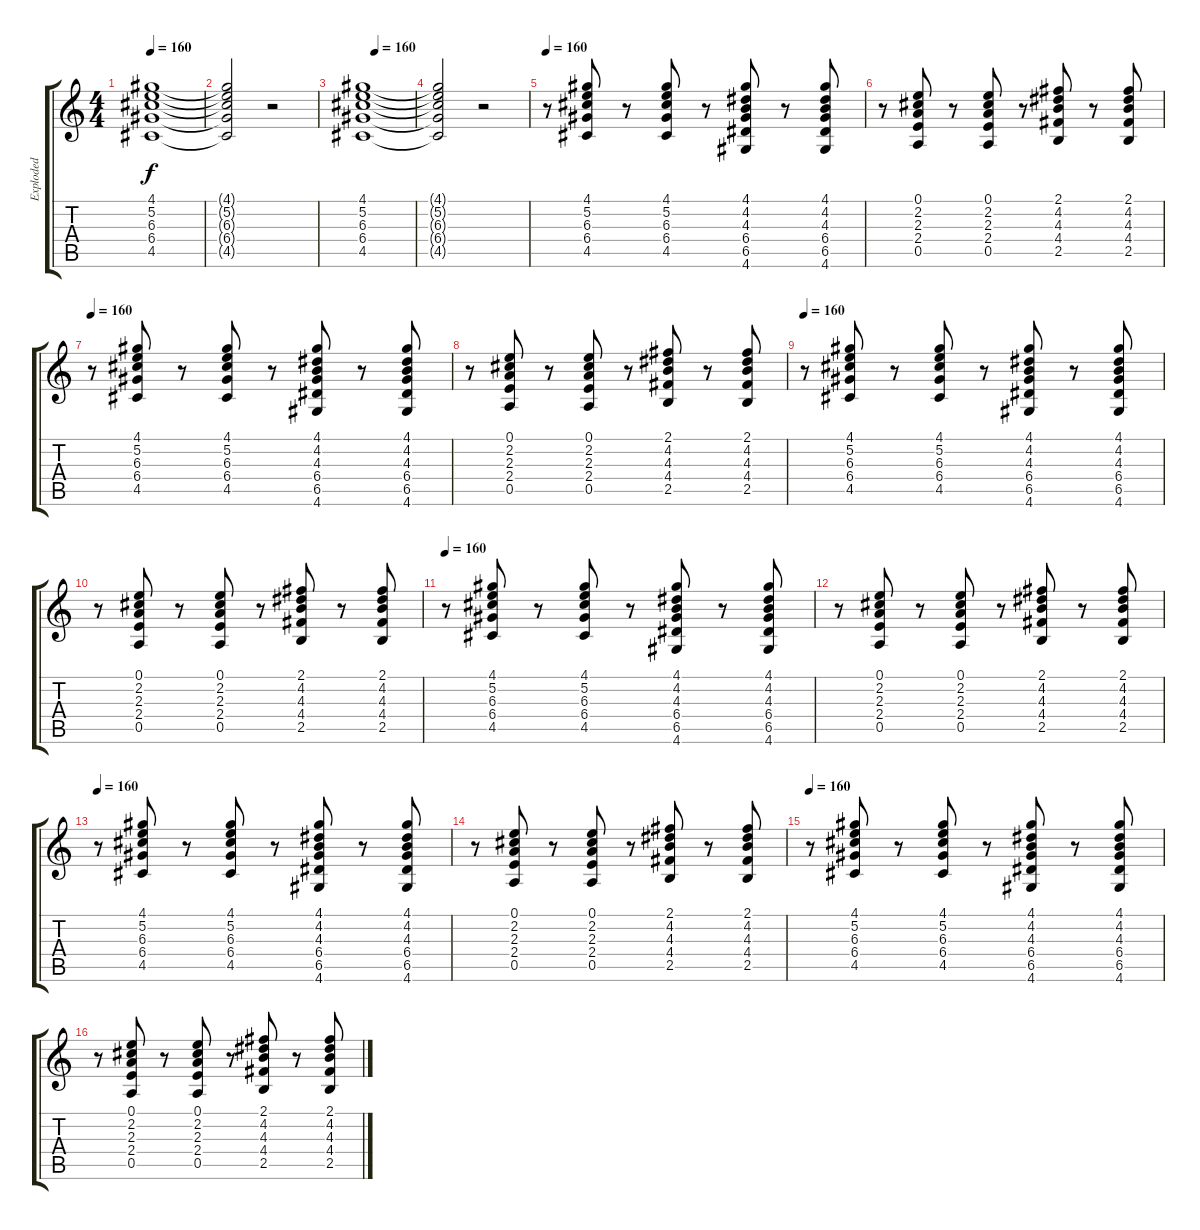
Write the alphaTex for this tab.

\track ("Exploded" "Exploded") {instrument acousticguitarnylon}
\staff {score tabs}
\tuning (E4 B3 G3 D3 A2 E2) {hide}
\ts (4 4)
\tempo 160
\clef g2
\ks c
(4.1 5.2 6.3 6.4 4.5).1{dy f instrument acousticguitarnylon} |
(4.1{t} 5.2{t} 6.3{t} 6.4{t} 4.5{t}).2 r.2 |
\tempo (160 0.25)
(4.1 5.2 6.3 6.4 4.5).1 |
(4.1{t} 5.2{t} 6.3{t} 6.4{t} 4.5{t}).2 r.2 |
\tempo 160
r.8 (4.1 5.2 6.3 6.4 4.5).8 r.8 (4.1 5.2 6.3 6.4 4.5).8 r.8 (4.1 4.2 4.3 6.4 6.5 4.6).8 r.8 (4.1 4.2 4.3 6.4 6.5 4.6).8 |
r.8 (0.1 2.2 2.3 2.4 0.5).8 r.8 (0.1 2.2 2.3 2.4 0.5).8 r.8 (2.1 4.2 4.3 4.4 2.5).8 r.8 (2.1 4.2 4.3 4.4 2.5).8 |
\tempo 160
r.8 (4.1 5.2 6.3 6.4 4.5).8 r.8 (4.1 5.2 6.3 6.4 4.5).8 r.8 (4.1 4.2 4.3 6.4 6.5 4.6).8 r.8 (4.1 4.2 4.3 6.4 6.5 4.6).8 |
r.8 (0.1 2.2 2.3 2.4 0.5).8 r.8 (0.1 2.2 2.3 2.4 0.5).8 r.8 (2.1 4.2 4.3 4.4 2.5).8 r.8 (2.1 4.2 4.3 4.4 2.5).8 |
\tempo 160
r.8 (4.1 5.2 6.3 6.4 4.5).8 r.8 (4.1 5.2 6.3 6.4 4.5).8 r.8 (4.1 4.2 4.3 6.4 6.5 4.6).8 r.8 (4.1 4.2 4.3 6.4 6.5 4.6).8 |
r.8 (0.1 2.2 2.3 2.4 0.5).8 r.8 (0.1 2.2 2.3 2.4 0.5).8 r.8 (2.1 4.2 4.3 4.4 2.5).8 r.8 (2.1 4.2 4.3 4.4 2.5).8 |
\tempo 160
r.8 (4.1 5.2 6.3 6.4 4.5).8 r.8 (4.1 5.2 6.3 6.4 4.5).8 r.8 (4.1 4.2 4.3 6.4 6.5 4.6).8 r.8 (4.1 4.2 4.3 6.4 6.5 4.6).8 |
r.8 (0.1 2.2 2.3 2.4 0.5).8 r.8 (0.1 2.2 2.3 2.4 0.5).8 r.8 (2.1 4.2 4.3 4.4 2.5).8 r.8 (2.1 4.2 4.3 4.4 2.5).8 |
\tempo 160
r.8 (4.1 5.2 6.3 6.4 4.5).8 r.8 (4.1 5.2 6.3 6.4 4.5).8 r.8 (4.1 4.2 4.3 6.4 6.5 4.6).8 r.8 (4.1 4.2 4.3 6.4 6.5 4.6).8 |
r.8 (0.1 2.2 2.3 2.4 0.5).8 r.8 (0.1 2.2 2.3 2.4 0.5).8 r.8 (2.1 4.2 4.3 4.4 2.5).8 r.8 (2.1 4.2 4.3 4.4 2.5).8 |
\tempo 160
r.8 (4.1 5.2 6.3 6.4 4.5).8 r.8 (4.1 5.2 6.3 6.4 4.5).8 r.8 (4.1 4.2 4.3 6.4 6.5 4.6).8 r.8 (4.1 4.2 4.3 6.4 6.5 4.6).8 |
r.8 (0.1 2.2 2.3 2.4 0.5).8 r.8 (0.1 2.2 2.3 2.4 0.5).8 r.8 (2.1 4.2 4.3 4.4 2.5).8 r.8 (2.1 4.2 4.3 4.4 2.5).8
